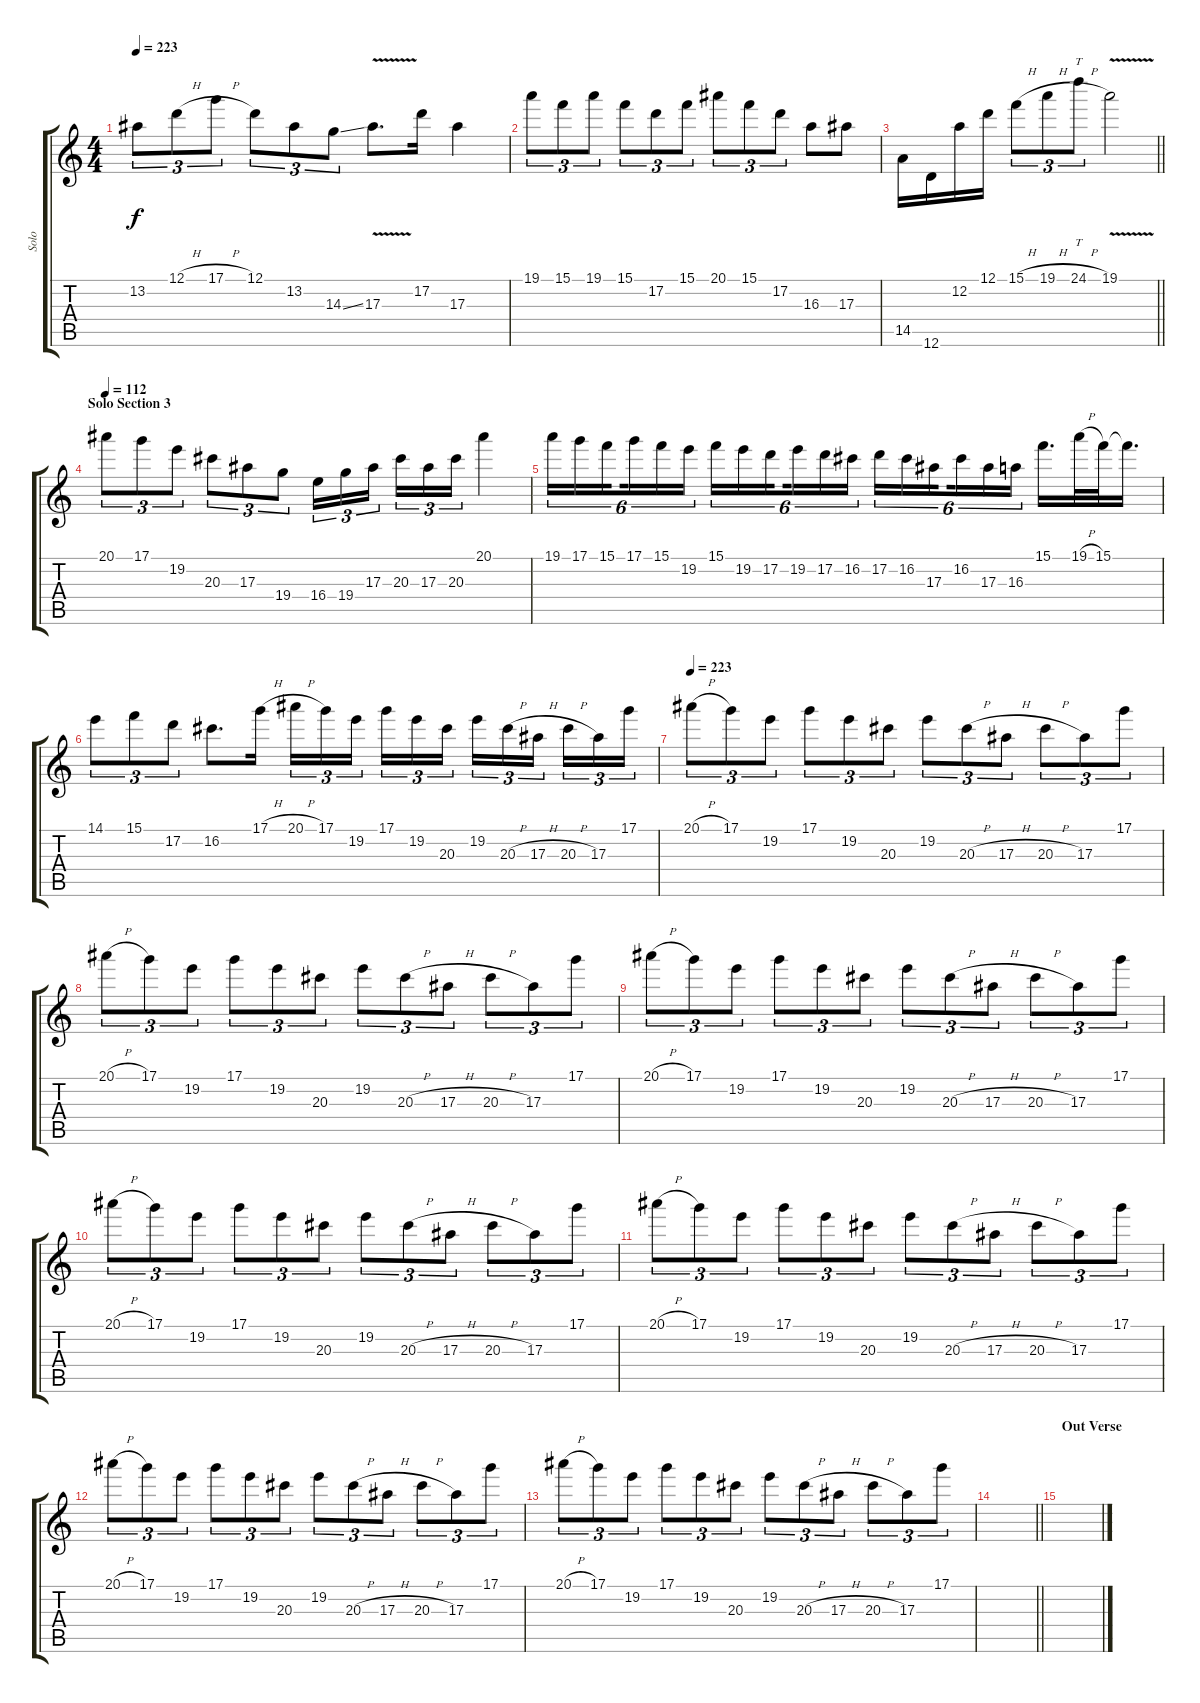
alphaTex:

\track ("Solo" "Solo") {instrument distortionguitar}
\staff {score tabs}
\tuning (D4 A3 F3 C3 G2 D2) {hide}
\ts (4 4)
\tempo 223
\clef g2
\ks c
13.2.8{tu (3 2) dy f} 12.1{h}.8{tu (3 2)} 17.1{h}.8{tu (3 2)} 12.1.8{tu (3 2)} 13.2.8{tu (3 2)} 14.3{ss}.8{tu (3 2)} 17.3{v}.8{d} 17.2.16 17.3.4 |
19.1.8{tu (3 2)} 15.1.8{tu (3 2)} 19.1.8{tu (3 2)} 15.1.8{tu (3 2)} 17.2.8{tu (3 2)} 15.1.8{tu (3 2)} 20.1.8{tu (3 2)} 15.1.8{tu (3 2)} 17.2.8{tu (3 2)} 16.3.8 17.3.8 |
\barLineRight lightlight
14.5.16 12.6.16 12.2.16 12.1.16 15.1{h}.8{tu (3 2)} 19.1{h}.8{tu (3 2)} 24.1{h}.8{tt tu (3 2)} 19.1{v}.2 |
\section ("" "Solo Section 3")
\tempo 112
20.1.8{tu (3 2)} 17.1.8{tu (3 2)} 19.2.8{tu (3 2)} 20.3.8{tu (3 2)} 17.3.8{tu (3 2)} 19.4.8{tu (3 2)} 16.4.16{tu (3 2)} 19.4.16{tu (3 2)} 17.3.16{tu (3 2) beam splitsecondary} 20.3.16{tu (3 2)} 17.3.16{tu (3 2)} 20.3.16{tu (3 2)} 20.1.4 |
19.1.16{tu (6 4)} 17.1.16{tu (6 4)} 15.1.16{tu (6 4) beam splitsecondary} 17.1.16{tu (6 4)} 15.1.16{tu (6 4)} 19.2.16{tu (6 4)} 15.1.16{tu (6 4)} 19.2.16{tu (6 4)} 17.2.16{tu (6 4) beam splitsecondary} 19.2.16{tu (6 4)} 17.2.16{tu (6 4)} 16.2.16{tu (6 4)} 17.2.16{tu (6 4)} 16.2.16{tu (6 4)} 17.3.16{tu (6 4) beam splitsecondary} 16.2.16{tu (6 4)} 17.3.16{tu (6 4)} 16.3.16{tu (6 4)} 15.1.16{d} 19.1{h}.32 15.1.32 15.1{t}.16{d} |
14.1.8{tu (3 2)} 15.1.8{tu (3 2)} 17.2.8{tu (3 2)} 16.2.8{d} 17.1{h}.16 20.1{h}.16{tu (3 2)} 17.1.16{tu (3 2)} 19.2.16{tu (3 2) beam splitsecondary} 17.1.16{tu (3 2)} 19.2.16{tu (3 2)} 20.3.16{tu (3 2)} 19.2.16{tu (3 2)} 20.3{h}.16{tu (3 2)} 17.3{h}.16{tu (3 2) beam splitsecondary} 20.3{h}.16{tu (3 2)} 17.3.16{tu (3 2)} 17.1.16{tu (3 2)} |
\tempo 223
20.1{h}.8{tu (3 2)} 17.1.8{tu (3 2)} 19.2.8{tu (3 2)} 17.1.8{tu (3 2)} 19.2.8{tu (3 2)} 20.3.8{tu (3 2)} 19.2.8{tu (3 2)} 20.3{h}.8{tu (3 2)} 17.3{h}.8{tu (3 2)} 20.3{h}.8{tu (3 2)} 17.3.8{tu (3 2)} 17.1.8{tu (3 2)} |
20.1{h}.8{tu (3 2) volume 10} 17.1.8{tu (3 2)} 19.2.8{tu (3 2)} 17.1.8{tu (3 2)} 19.2.8{tu (3 2)} 20.3.8{tu (3 2)} 19.2.8{tu (3 2)} 20.3{h}.8{tu (3 2)} 17.3{h}.8{tu (3 2)} 20.3{h}.8{tu (3 2)} 17.3.8{tu (3 2)} 17.1.8{tu (3 2)} |
20.1{h}.8{tu (3 2)} 17.1.8{tu (3 2)} 19.2.8{tu (3 2)} 17.1.8{tu (3 2)} 19.2.8{tu (3 2)} 20.3.8{tu (3 2)} 19.2.8{tu (3 2)} 20.3{h}.8{tu (3 2)} 17.3{h}.8{tu (3 2)} 20.3{h}.8{tu (3 2)} 17.3.8{tu (3 2)} 17.1.8{tu (3 2)} |
20.1{h}.8{tu (3 2) volume 5} 17.1.8{tu (3 2)} 19.2.8{tu (3 2)} 17.1.8{tu (3 2)} 19.2.8{tu (3 2)} 20.3.8{tu (3 2)} 19.2.8{tu (3 2)} 20.3{h}.8{tu (3 2)} 17.3{h}.8{tu (3 2)} 20.3{h}.8{tu (3 2)} 17.3.8{tu (3 2)} 17.1.8{tu (3 2)} |
20.1{h}.8{tu (3 2)} 17.1.8{tu (3 2)} 19.2.8{tu (3 2)} 17.1.8{tu (3 2)} 19.2.8{tu (3 2)} 20.3.8{tu (3 2)} 19.2.8{tu (3 2)} 20.3{h}.8{tu (3 2)} 17.3{h}.8{tu (3 2)} 20.3{h}.8{tu (3 2)} 17.3.8{tu (3 2)} 17.1.8{tu (3 2)} |
20.1{h}.8{tu (3 2)} 17.1.8{tu (3 2)} 19.2.8{tu (3 2)} 17.1.8{tu (3 2)} 19.2.8{tu (3 2)} 20.3.8{tu (3 2)} 19.2.8{tu (3 2)} 20.3{h}.8{tu (3 2)} 17.3{h}.8{tu (3 2)} 20.3{h}.8{tu (3 2)} 17.3.8{tu (3 2)} 17.1.8{tu (3 2)} |
20.1{h}.8{tu (3 2)} 17.1.8{tu (3 2)} 19.2.8{tu (3 2)} 17.1.8{tu (3 2)} 19.2.8{tu (3 2)} 20.3.8{tu (3 2)} 19.2.8{tu (3 2)} 20.3{h}.8{tu (3 2)} 17.3{h}.8{tu (3 2)} 20.3{h}.8{tu (3 2)} 17.3.8{tu (3 2)} 17.1.8{tu (3 2)} |
\barLineRight lightlight
|
\section ("" "Out Verse")
